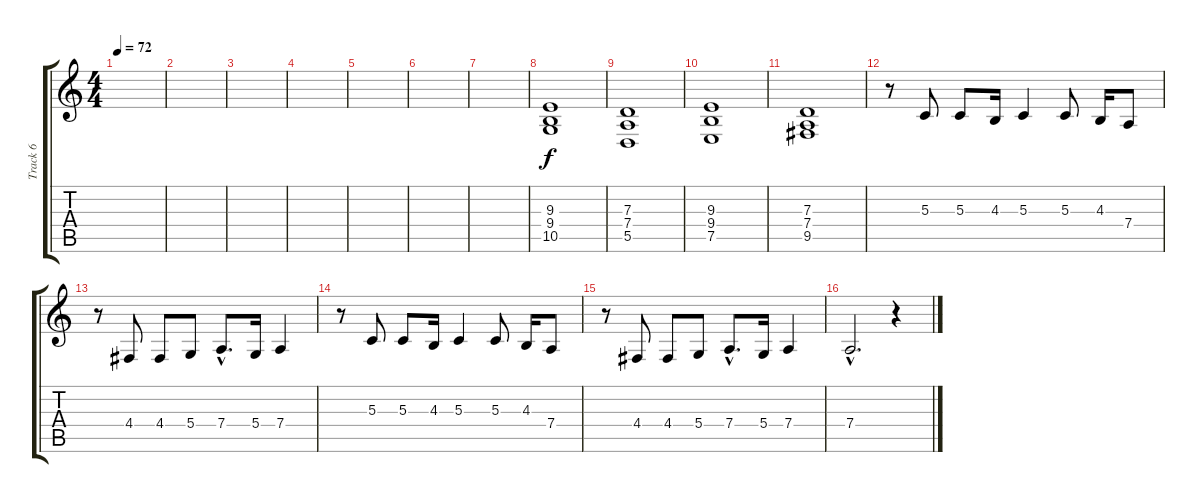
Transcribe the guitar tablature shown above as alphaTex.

\track ("Track 6" "Track 6") {instrument choiraahs}
\staff {score tabs}
\tuning (E4 B3 G3 D3 A2 E2) {hide}
\ts (4 4)
\tempo 72
\clef g2
\ks c
|
|
|
|
|
|
|
(9.3 9.4 10.5).1 |
(7.3 7.4 5.5).1 |
(9.3 9.4 7.5).1 |
(7.3 7.4 9.5).1 |
r.8 5.3.8 5.3.8 4.3.16 5.3.4 5.3.8 4.3.16 7.4.8 |
r.8 4.4.8 4.4.8 5.4.8 7.4{hac}.8{d} 5.4.16 7.4.4 |
r.8 5.3.8 5.3.8 4.3.16 5.3.4 5.3.8 4.3.16 7.4.8 |
r.8 4.4.8 4.4.8 5.4.8 7.4{hac}.8{d} 5.4.16 7.4.4 |
7.4{hac}.2{d} r.4
